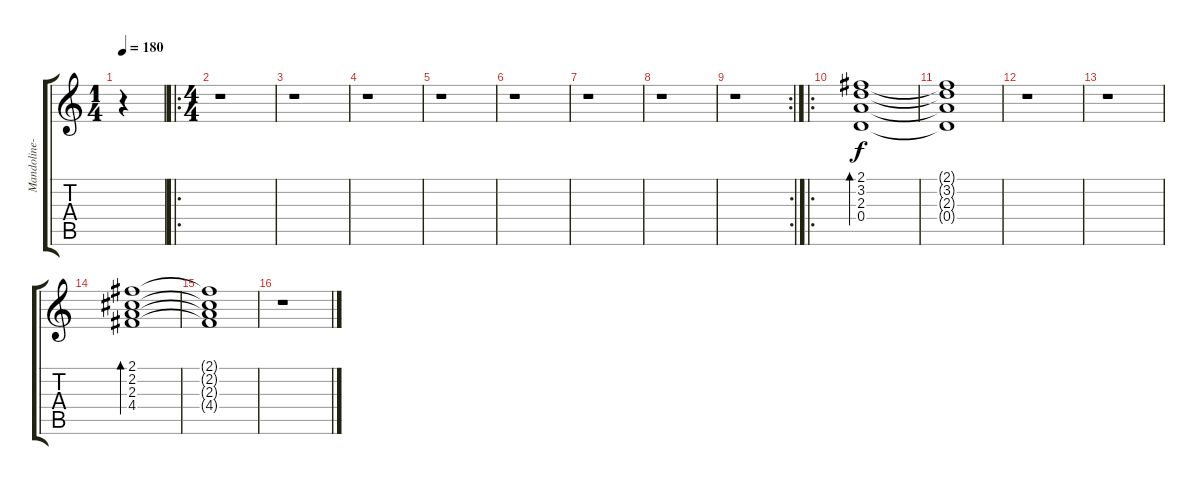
\track ("Mandoline-add. guitar" "Mandoline-") {instrument acousticguitarsteel}
\staff {score tabs}
\tuning (E4 B3 G3 D3 A2 E2) {hide}
\ts (1 4)
\tempo 180
\clef g2
\ks c
r.4{dy f instrument acousticguitarsteel} |
\ro
\ts (4 4)
r.1 |
r.1 |
r.1 |
r.1 |
r.1 |
r.1 |
r.1 |
\rc 2
r.1 |
\ro
(2.1 3.2 2.3 0.4).1{bd 240} |
(2.1{t} 3.2{t} 2.3{t} 0.4{t}).1 |
r.1 |
r.1 |
(2.1 2.2 2.3 4.4).1{bd 240} |
(2.1{t} 2.2{t} 2.3{t} 4.4{t}).1 |
r.1
